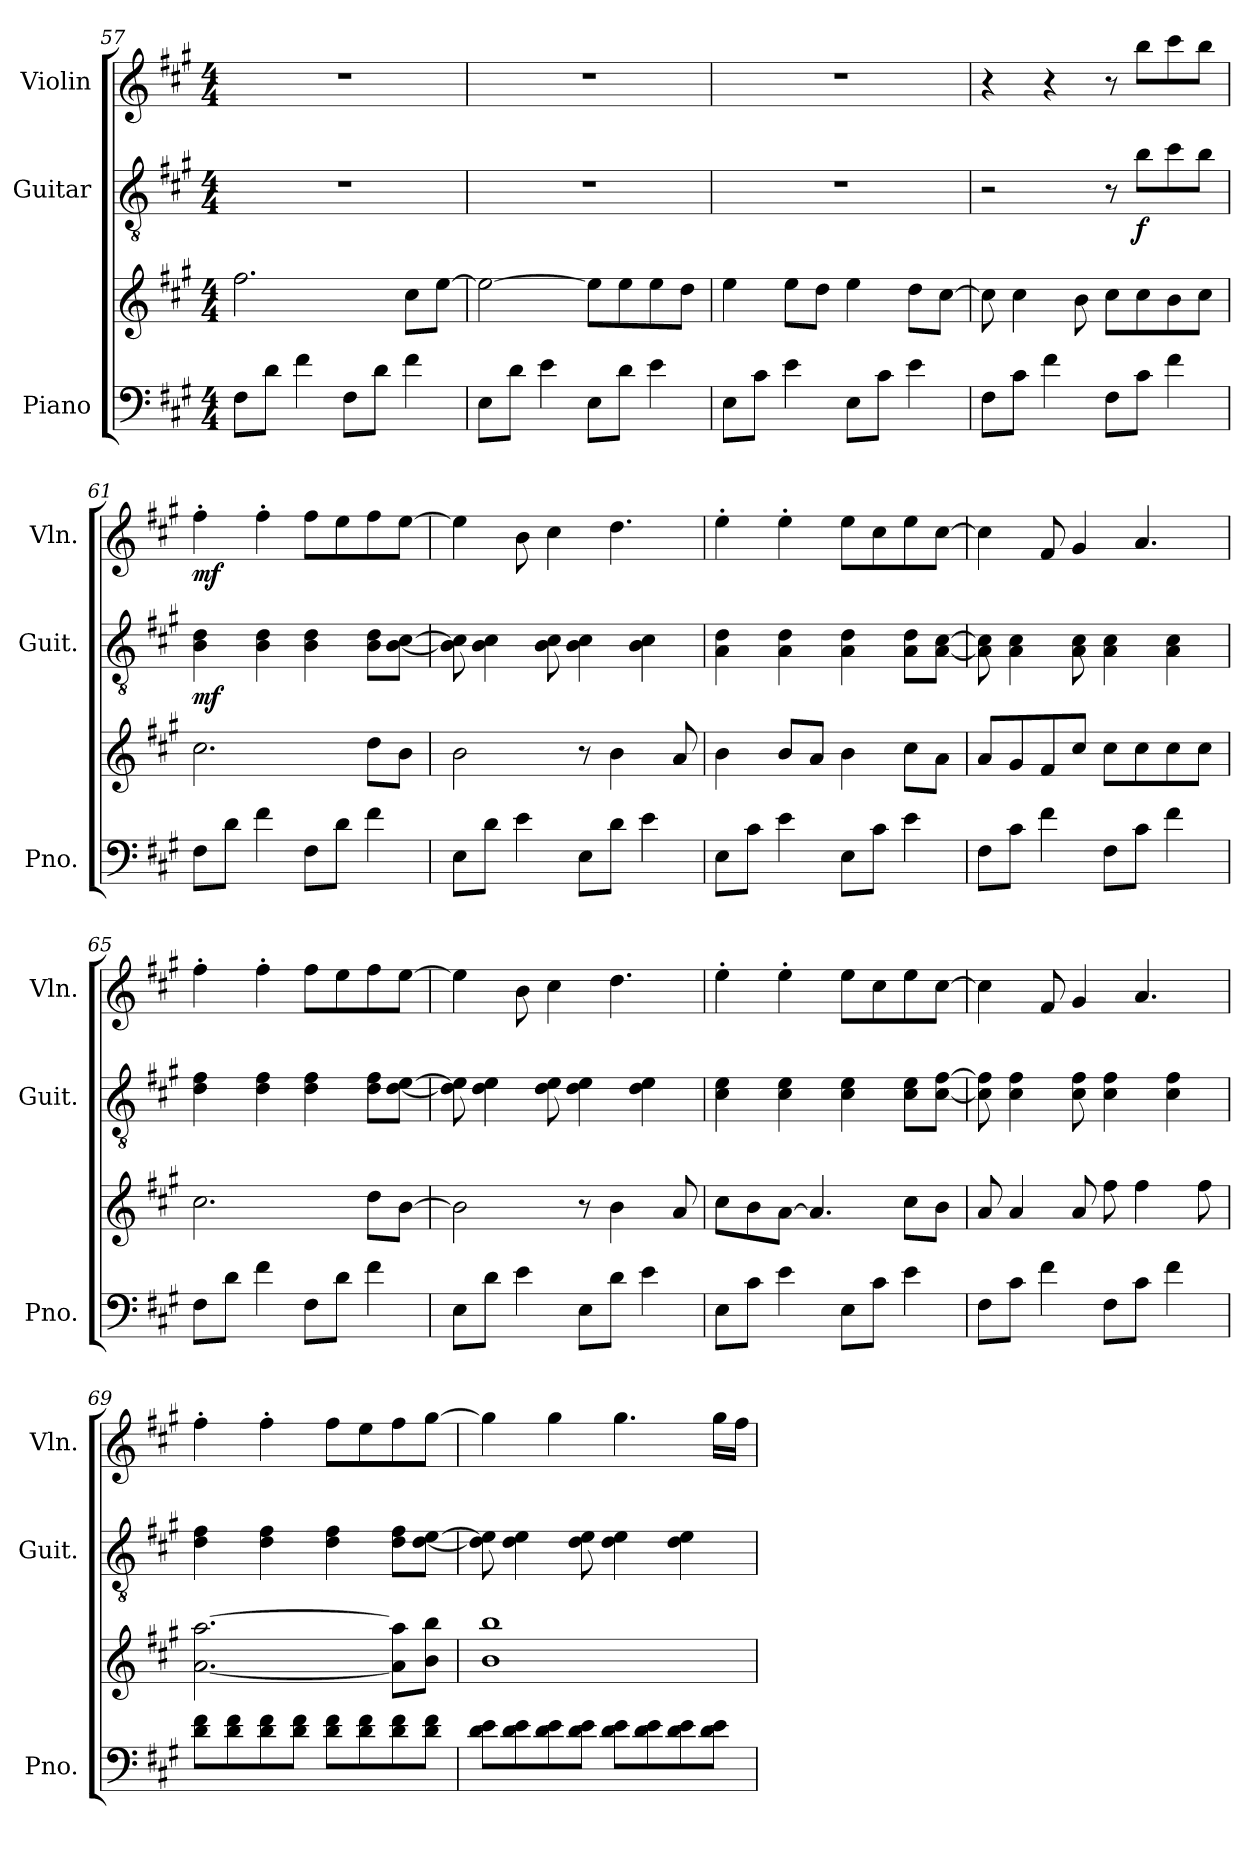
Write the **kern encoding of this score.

**kern	**kern	**kern	**dynam	**kern	**dynam
*part3	*part3	*part2	*part2	*part1	*part1
*staff4	*staff3	*staff2	*staff2	*staff1	*staff1
*I"Piano	*	*I"Guitar	*	*I"Violin	*
*I'Pno.	*	*I'Guit.	*	*I'Vln.	*
*clefF4	*clefG2	*clefGv2	*	*clefG2	*
*k[f#c#g#]	*k[f#c#g#]	*k[f#c#g#]	*	*k[f#c#g#]	*
*M4/4	*M4/4	*M4/4	*	*M4/4	*
=57	=57	=57	=57	=57	=57
8F#\L	2.ff#\	1r	.	1r	.
8d\J	.	.	.	.	.
4f#\	.	.	.	.	.
8F#\L	.	.	.	.	.
8d\J	.	.	.	.	.
4f#\	8cc#\L	.	.	.	.
.	[8ee\J	.	.	.	.
=58	=58	=58	=58	=58	=58
8E\L	2ee\_	1r	.	1r	.
8d\J	.	.	.	.	.
4e\	.	.	.	.	.
8E\L	8ee\L]	.	.	.	.
8d\J	8ee\	.	.	.	.
4e\	8ee\	.	.	.	.
.	8dd\J	.	.	.	.
!!LO:LB:g=z
=59	=59	=59	=59	=59	=59
8E\L	4ee\	1r	.	1r	.
8c#\J	.	.	.	.	.
4e\	8ee\L	.	.	.	.
.	8dd\J	.	.	.	.
8E\L	4ee\	.	.	.	.
8c#\J	.	.	.	.	.
4e\	8dd\L	.	.	.	.
.	[8cc#\J	.	.	.	.
=60	=60	=60	=60	=60	=60
8F#\L	8cc#\]	2r	.	4r	.
8c#\J	4cc#\	.	.	.	.
4f#\	.	.	.	4r	.
.	8b\	.	.	.	.
8F#\L	8cc#\L	8r	.	8r	.
!	!	!	!LO:DY:b	!	!
8c#\J	8cc#\	8b\L	f	8bb\L	.
4f#\	8b\	8cc#\	.	8ccc#\	.
.	8cc#\J	8b\J	.	8bb\J	.
=61	=61	=61	=61	=61	=61
!	!	!	!LO:DY:b	!	!LO:DY:b
8F#\L	2.cc#\	4B\ 4d\	mf	4ff#'\	mf
8d\J	.	.	.	.	.
4f#\	.	4B\ 4d\	.	4ff#'\	.
8F#\L	.	4B\ 4d\	.	8ff#\L	.
8d\J	.	.	.	8ee\	.
4f#\	8dd\L	8B\ 8d\L	.	8ff#\	.
.	8b\J	[8B\ [8c#\J	.	[8ee\J	.
=62	=62	=62	=62	=62	=62
8E\L	2b\	8B\] 8c#\]	.	4ee\]	.
8d\J	.	4B\ 4c#\	.	.	.
4e\	.	.	.	8b\	.
.	.	8B\ 8c#\	.	4cc#\	.
8E\L	8r	4B\ 4c#\	.	.	.
8d\J	4b\	.	.	4.dd\	.
4e\	.	4B\ 4c#\	.	.	.
.	8a/	.	.	.	.
!!LO:LB:g=z
=63	=63	=63	=63	=63	=63
8E\L	4b\	4A\ 4d\	.	4ee'\	.
8c#\J	.	.	.	.	.
4e\	8b/L	4A\ 4d\	.	4ee'\	.
.	8a/J	.	.	.	.
8E\L	4b\	4A\ 4d\	.	8ee\L	.
8c#\J	.	.	.	8cc#\	.
4e\	8cc#\L	8A\ 8d\L	.	8ee\	.
.	8a\J	[8A\ [8c#\J	.	[8cc#\J	.
=64	=64	=64	=64	=64	=64
8F#\L	8a/L	8A\] 8c#\]	.	4cc#\]	.
8c#\J	8g#/	4A\ 4c#\	.	.	.
4f#\	8f#/	.	.	8f#/	.
.	8cc#/J	8A\ 8c#\	.	4g#/	.
8F#\L	8cc#\L	4A\ 4c#\	.	.	.
8c#\J	8cc#\	.	.	4.a/	.
4f#\	8cc#\	4A\ 4c#\	.	.	.
.	8cc#\J	.	.	.	.
=65	=65	=65	=65	=65	=65
8F#\L	2.cc#\	4d\ 4f#\	.	4ff#'\	.
8d\J	.	.	.	.	.
4f#\	.	4d\ 4f#\	.	4ff#'\	.
8F#\L	.	4d\ 4f#\	.	8ff#\L	.
8d\J	.	.	.	8ee\	.
4f#\	8dd\L	8d\ 8f#\L	.	8ff#\	.
.	[8b\J	[8d\ [8e\J	.	[8ee\J	.
=66	=66	=66	=66	=66	=66
8E\L	2b\]	8d\] 8e\]	.	4ee\]	.
8d\J	.	4d\ 4e\	.	.	.
4e\	.	.	.	8b\	.
.	.	8d\ 8e\	.	4cc#\	.
8E\L	8r	4d\ 4e\	.	.	.
8d\J	4b\	.	.	4.dd\	.
4e\	.	4d\ 4e\	.	.	.
.	8a/	.	.	.	.
!!LO:PB:g=z
=67	=67	=67	=67	=67	=67
8E\L	8cc#\L	4c#\ 4e\	.	4ee'\	.
8c#\J	8b\	.	.	.	.
4e\	[8a\J	4c#\ 4e\	.	4ee'\	.
.	4.a/]	.	.	.	.
8E\L	.	4c#\ 4e\	.	8ee\L	.
8c#\J	.	.	.	8cc#\	.
4e\	8cc#\L	8c#\ 8e\L	.	8ee\	.
.	8b\J	[8c#\ [8f#\J	.	[8cc#\J	.
=68	=68	=68	=68	=68	=68
8F#\L	8a/	8c#\] 8f#\]	.	4cc#\]	.
8c#\J	4a/	4c#\ 4f#\	.	.	.
4f#\	.	.	.	8f#/	.
.	8a/	8c#\ 8f#\	.	4g#/	.
8F#\L	8ff#\	4c#\ 4f#\	.	.	.
8c#\J	4ff#\	.	.	4.a/	.
4f#\	.	4c#\ 4f#\	.	.	.
.	8ff#\	.	.	.	.
=69	=69	=69	=69	=69	=69
8d\ 8f#\L	[2.a\ [2.aa\	4d\ 4f#\	.	4ff#'\	.
8d\ 8f#\	.	.	.	.	.
8d\ 8f#\	.	4d\ 4f#\	.	4ff#'\	.
8d\ 8f#\J	.	.	.	.	.
8d\ 8f#\L	.	4d\ 4f#\	.	8ff#\L	.
8d\ 8f#\	.	.	.	8ee\	.
8d\ 8f#\	8a\] 8aa\]L	8d\ 8f#\L	.	8ff#\	.
8d\ 8f#\J	8b\ 8bb\J	[8d\ [8e\J	.	[8gg#\J	.
!!LO:LB:g=z
=70	=70	=70	=70	=70	=70
8d\ 8e\L	1b 1bb	8d\] 8e\]	.	4gg#\]	.
8d\ 8e\	.	4d\ 4e\	.	.	.
8d\ 8e\	.	.	.	4gg#\	.
8d\ 8e\J	.	8d\ 8e\	.	.	.
8d\ 8e\L	.	4d\ 4e\	.	4.gg#\	.
8d\ 8e\	.	.	.	.	.
8d\ 8e\	.	4d\ 4e\	.	.	.
8d\ 8e\J	.	.	.	16gg#\LL	.
.	.	.	.	16ff#\JJ	.
=	=	=	=	=	=
*-	*-	*-	*-	*-	*-
